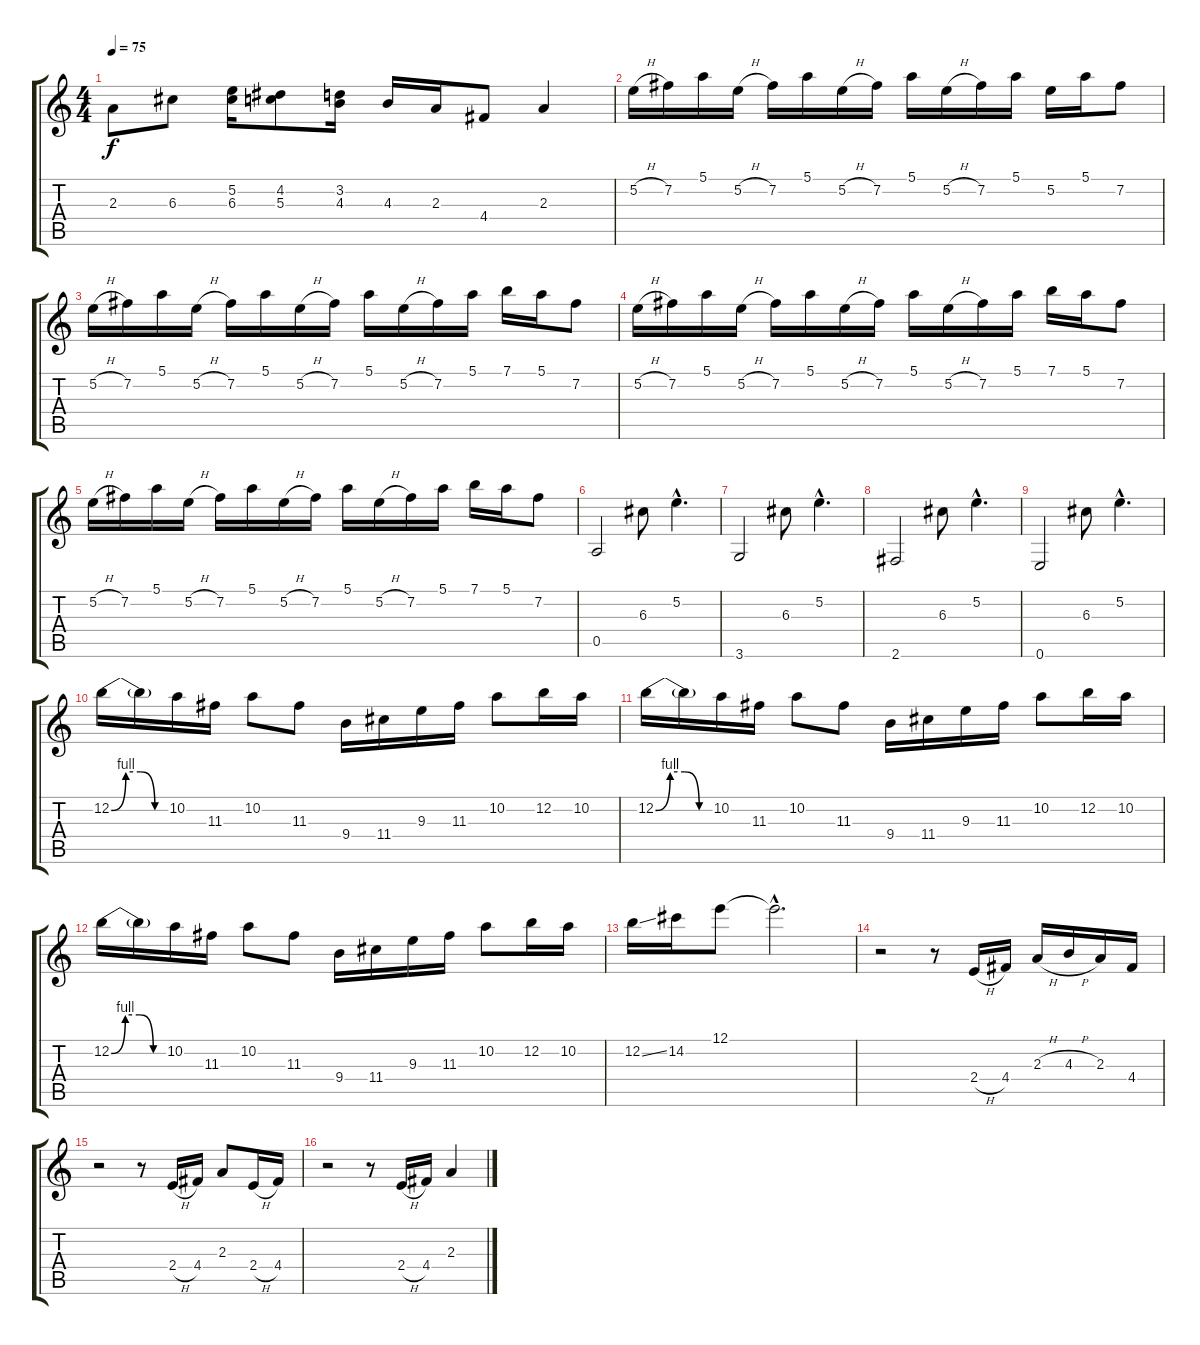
\track "" {instrument electricguitarjazz}
\staff {score tabs}
\tuning (E4 B3 G3 D3 A2 E2) {hide}
\ts (4 4)
\tempo 75
\clef g2
\ks c
2.3.8{dy f} 6.3.8 (5.2 6.3).16 (4.2 5.3).8 (3.2 4.3).16 4.3.16 2.3.16 4.4.8 2.3.4 |
5.2{h}.16 7.2.16 5.1.16 5.2{h}.16 7.2.16 5.1.16 5.2{h}.16 7.2.16 5.1.16 5.2{h}.16 7.2.16 5.1.16 5.2.16 5.1.16 7.2.8 |
5.2{h}.16 7.2.16 5.1.16 5.2{h}.16 7.2.16 5.1.16 5.2{h}.16 7.2.16 5.1.16 5.2{h}.16 7.2.16 5.1.16 7.1.16 5.1.16 7.2.8 |
5.2{h}.16 7.2.16 5.1.16 5.2{h}.16 7.2.16 5.1.16 5.2{h}.16 7.2.16 5.1.16 5.2{h}.16 7.2.16 5.1.16 7.1.16 5.1.16 7.2.8 |
5.2{h}.16 7.2.16 5.1.16 5.2{h}.16 7.2.16 5.1.16 5.2{h}.16 7.2.16 5.1.16 5.2{h}.16 7.2.16 5.1.16 7.1.16 5.1.16 7.2.8 |
0.5.2 6.3.8 5.2{hac}.4{d} |
3.6.2 6.3.8 5.2{hac}.4{d} |
2.6.2 6.3.8 5.2{hac}.4{d} |
0.6.2 6.3.8 5.2{hac}.4{d} |
12.2{be (custom 0 0 15 4 30 4 45 0 60 0)}.16 12.2{t}.16 10.2.16 11.3.16 10.2.8 11.3.8 9.4.16 11.4.16 9.3.16 11.3.16 10.2.8 12.2.16 10.2.16 |
12.2{be (custom 0 0 15 4 30 4 45 0 60 0)}.16 12.2{t}.16 10.2.16 11.3.16 10.2.8 11.3.8 9.4.16 11.4.16 9.3.16 11.3.16 10.2.8 12.2.16 10.2.16 |
12.2{be (custom 0 0 15 4 30 4 45 0 60 0)}.16 12.2{t}.16 10.2.16 11.3.16 10.2.8 11.3.8 9.4.16 11.4.16 9.3.16 11.3.16 10.2.8 12.2.16 10.2.16 |
12.2{ss}.16 14.2.16 12.1.8 12.1{hac t}.2{d} |
r.2 r.8 2.4{h}.16 4.4.16 2.3{h}.16 4.3{h}.16 2.3.16 4.4.16 |
r.2 r.8 2.4{h}.16 4.4.16 2.3.8 2.4{h}.16 4.4.16 |
r.2 r.8 2.4{h}.16 4.4.16 2.3.4
